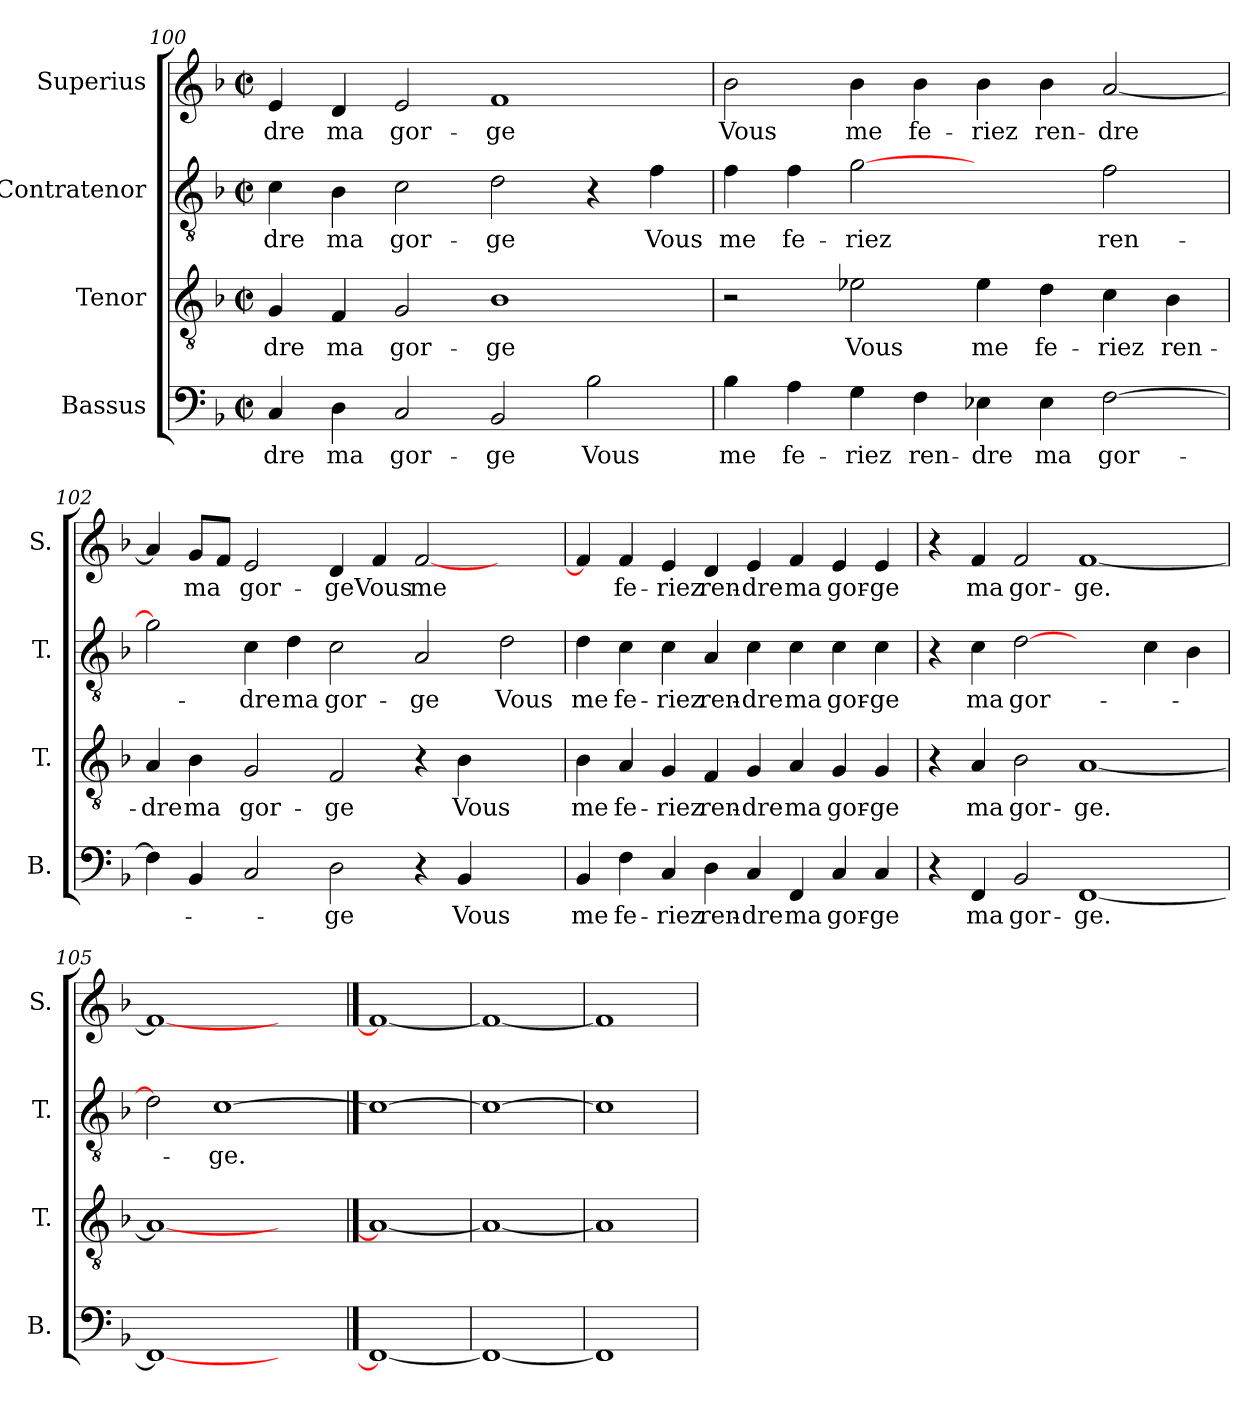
**kern	**text	**kern	**text	**kern	**text	**kern	**text
*part4	*part4	*part3	*part3	*part2	*part2	*part1	*part1
*staff4	*staff4	*staff3	*staff3	*staff2	*staff2	*staff1	*staff1
*I"Bassus	*	*I"Tenor	*	*I"Contratenor	*	*I"Superius	*
*I'B.	*	*I'T.	*	*I'T.	*	*I'S.	*
*clefF4	*	*clefGv2	*	*clefGv2	*	*clefG2	*
*k[b-]	*	*k[b-]	*	*k[b-]	*	*k[b-]	*
*F:	*	*F:	*	*F:	*	*F:	*
*M2/2	*	*M2/2	*	*M2/2	*	*M2/2	*
*met(c|)	*	*met(c|)	*	*met(c|)	*	*met(c|)	*
=100	=100	=100	=100	=100	=100	=100	=100
4C/	-dre	4G/	-dre	4c\	-dre	4e/	-dre
4D\	ma	4F/	ma	4B-\	ma	4d/	ma
2C/	gor-	2G/	gor-	2c\	gor-	2e/	gor-
2BB-/	-ge	1B-\	-ge	2d\	-ge	1f/	-ge
2B-\	Vous	.	.	4r	.	.	.
.	.	.	.	4f\	Vous	.	.
=101	=101	=101	=101	=101	=101	=101	=101
4B-\	me	2r	.	4f\	me	2b-\	Vous
4A\	fe-	.	.	4f\	fe-	.	.
4G\	-riez	2e-X\	Vous	[2g\	-riez	4b-\	me
4F\	ren-	.	.	.	.	4b-\	fe-
4E-X\	-dre	4e-\	me	2ryy	.	4b-\	-riez
4E-\	ma	4d\	fe-	.	.	4b-\	ren-
[2F\	gor-	4c\	-riez	2f\	ren-	[2a/	-dre
.	.	4B-\	ren-	.	.	.	.
!!LO:LB:g=z
=102	=102	=102	=102	=102	=102	=102	=102
4F\]	.	4A/	-dre	2g\]	.	4a/]	.
4BB-/	.	4B-\	ma	.	.	8g/L	ma
.	.	.	.	.	.	8f/J	.
2C/	.	2G/	gor-	4c\	-dre	2e/	gor-
.	.	.	.	4d\	ma	.	.
2D\	-ge	2F/	-ge	2c\	gor-	4d/	-ge
.	.	.	.	.	.	4f/	Vous
4r	.	4r	.	2A/	-ge	[2f/	me
4BB-/	Vous	4B-\	Vous	.	.	.	.
2ryy	.	2ryy	.	2d\	Vous	2ryy	.
=103	=103	=103	=103	=103	=103	=103	=103
4BB-/	me	4B-\	me	4d\	me	4f/]	.
4F\	fe-	4A/	fe-	4c\	fe-	4f/	fe-
4C/	-riez	4G/	-riez	4c\	-riez	4e/	-riez
4D\	ren-	4F/	ren-	4A/	ren-	4d/	ren-
4C/	-dre	4G/	-dre	4c\	-dre	4e/	-dre
4FF/	ma	4A/	ma	4c\	ma	4f/	ma
4C/	gor-	4G/	gor-	4c\	gor-	4e/	gor-
4C/	-ge	4G/	-ge	4c\	-ge	4e/	-ge
=104	=104	=104	=104	=104	=104	=104	=104
4r	.	4r	.	4r	.	4r	.
4FF/	ma	4A/	ma	4c\	ma	4f/	ma
2BB-/	gor-	2B-\	gor-	[2d\	gor-	2f/	gor-
[1FF/	-ge.	[1A/	-ge.	2ryy	.	[1f/	-ge.
.	.	.	.	4c\	.	.	.
.	.	.	.	4B-\	.	.	.
=105	=105	=105	=105	=105	=105	=105	=105
1FF/_	.	1A/_	.	2d\]	.	1f/_	.
.	.	.	.	[1c\	-ge.	.	.
2ryy	.	2ryy	.	.	.	2ryy	.
==106	==106	==106	==106	==106	==106	==106	==106
1FF/_	.	1A/_	.	1c\_	.	1f/_	.
=107	=107	=107	=107	=107	=107	=107	=107
1FF/_	.	1A/_	.	1c\_	.	1f/_	.
=108	=108	=108	=108	=108	=108	=108	=108
1FF/]	.	1A/]	.	1c\]	.	1f/]	.
=	=	=	=	=	=	=	=
*-	*-	*-	*-	*-	*-	*-	*-
